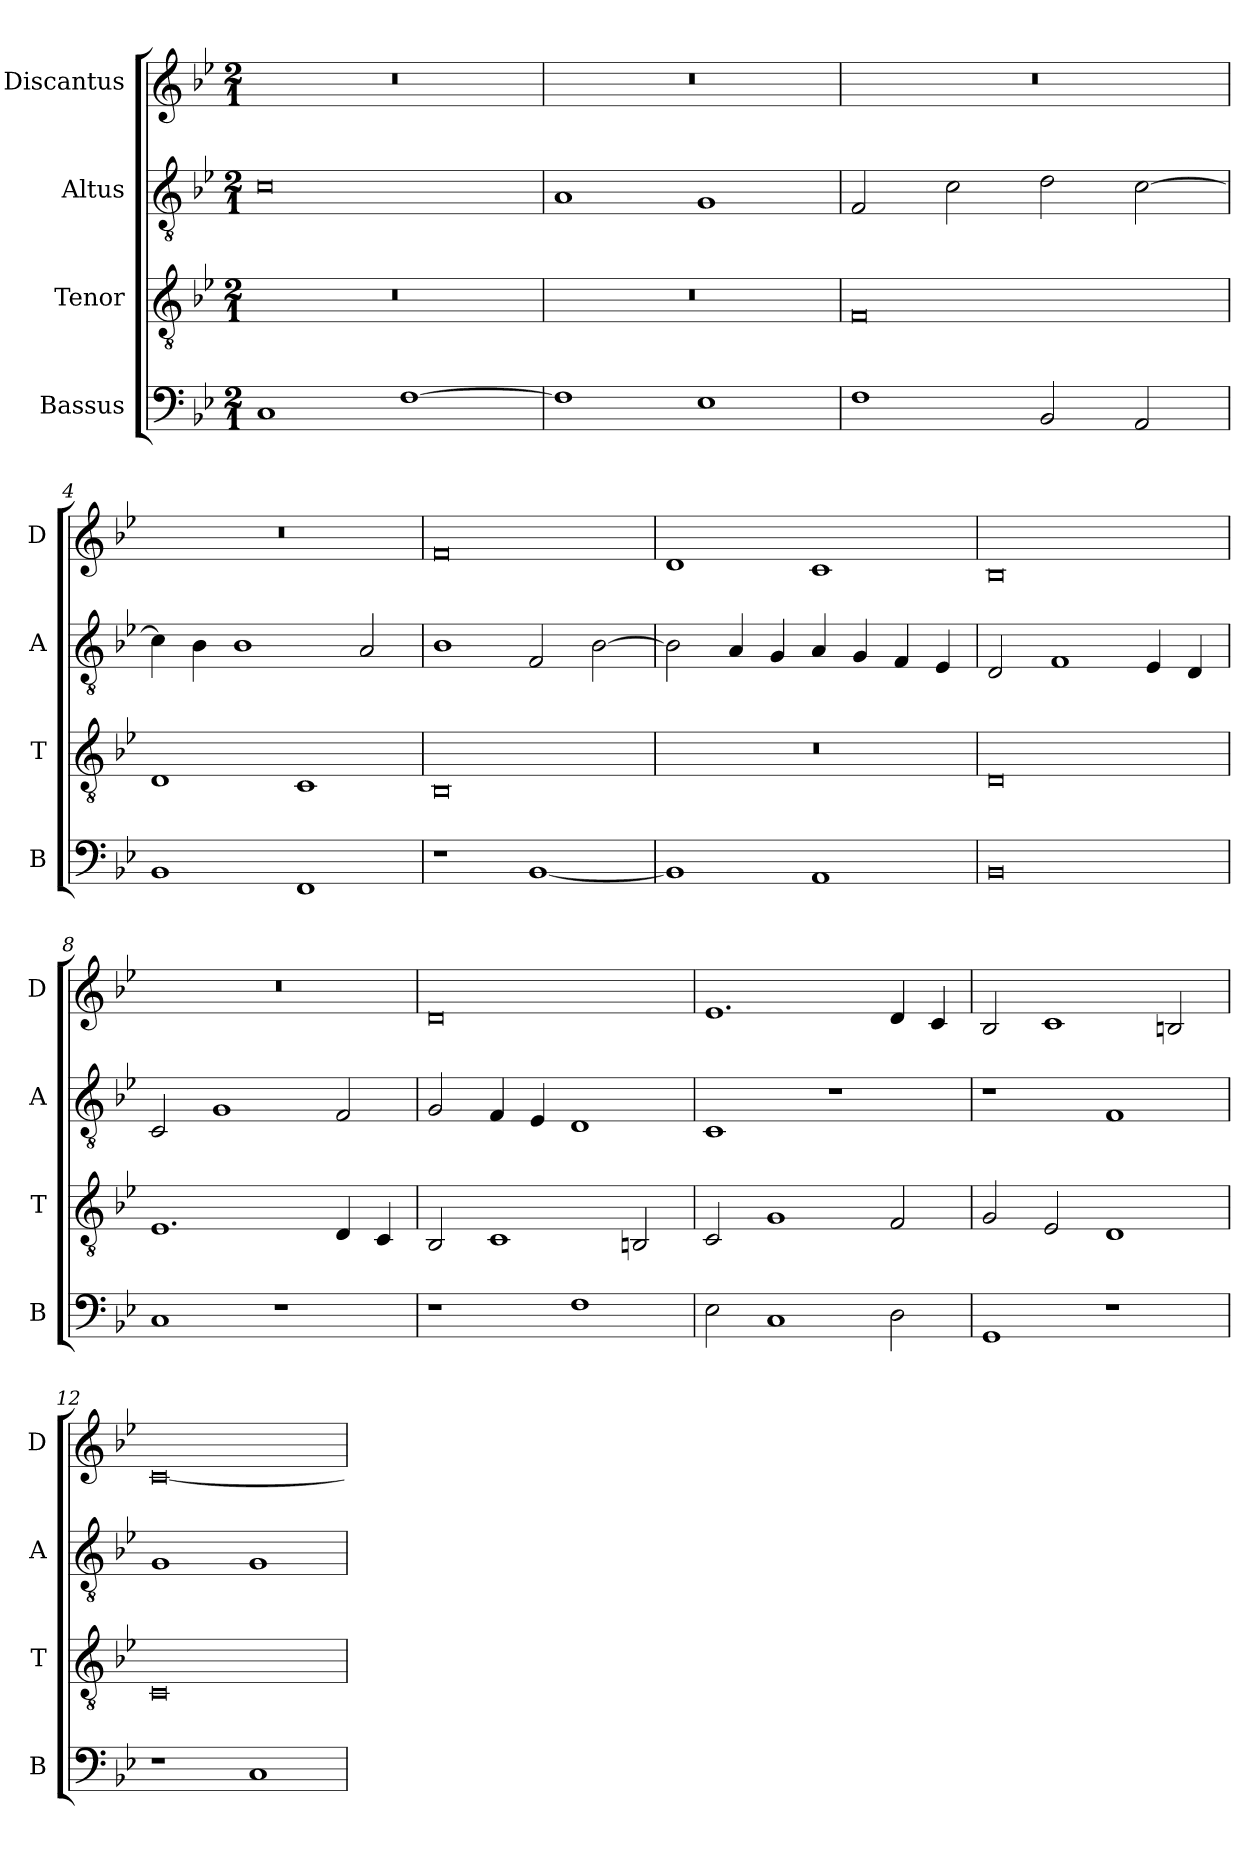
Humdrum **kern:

**kern	**kern	**kern	**kern
*part4	*part3	*part2	*part1
*staff4	*staff3	*staff2	*staff1
*I"Bassus	*I"Tenor	*I"Altus	*I"Discantus
*I'B	*I'T	*I'A	*I'D
*clefF4	*clefGv2	*clefGv2	*clefG2
*k[b-e-]	*k[b-e-]	*k[b-e-]	*k[b-e-]
*M2/1	*M2/1	*M2/1	*M2/1
=1	=1	=1	=1
1C	0r	0c	0r
[1F	.	.	.
=2	=2	=2	=2
1F]	0r	1A	0r
1E-	.	1G	.
=3	=3	=3	=3
1F	0F	2F	0r
.	.	2c	.
2BB-	.	2d	.
2AA	.	[2c	.
=4	=4	=4	=4
1BB-	1D	4c]	0r
.	.	4B-	.
.	.	1B-	.
1FF	1C	.	.
.	.	2A	.
=5	=5	=5	=5
1r	0BB-	1B-	0f
[1BB-	.	2F	.
.	.	[2B-	.
=6	=6	=6	=6
1BB-]	0r	2B-]	1d
.	.	4A	.
.	.	4G	.
1AA	.	4A	1c
.	.	4G	.
.	.	4F	.
.	.	4E-	.
=7	=7	=7	=7
0BB-	0D	2D	0B-
.	.	1F	.
.	.	4E-	.
.	.	4D	.
=8	=8	=8	=8
1C	1.E-	2C	0r
.	.	1G	.
1r	.	.	.
.	4D	2F	.
.	4C	.	.
=9	=9	=9	=9
1r	2BB-	2G	0d
.	1C	4F	.
.	.	4E-	.
1F	.	1D	.
.	2BBn	.	.
=10	=10	=10	=10
2E-	2C	1C	1.e-
1C	1G	.	.
.	.	1r	.
2D	2F	.	4d
.	.	.	4c
=11	=11	=11	=11
1GG	2G	1r	2B-
.	2E-	.	1c
1r	1D	1F	.
.	.	.	2Bn
=12	=12	=12	=12
1r	0C	1G	[0c
1C	.	1G	.
=	=	=	=
*-	*-	*-	*-
